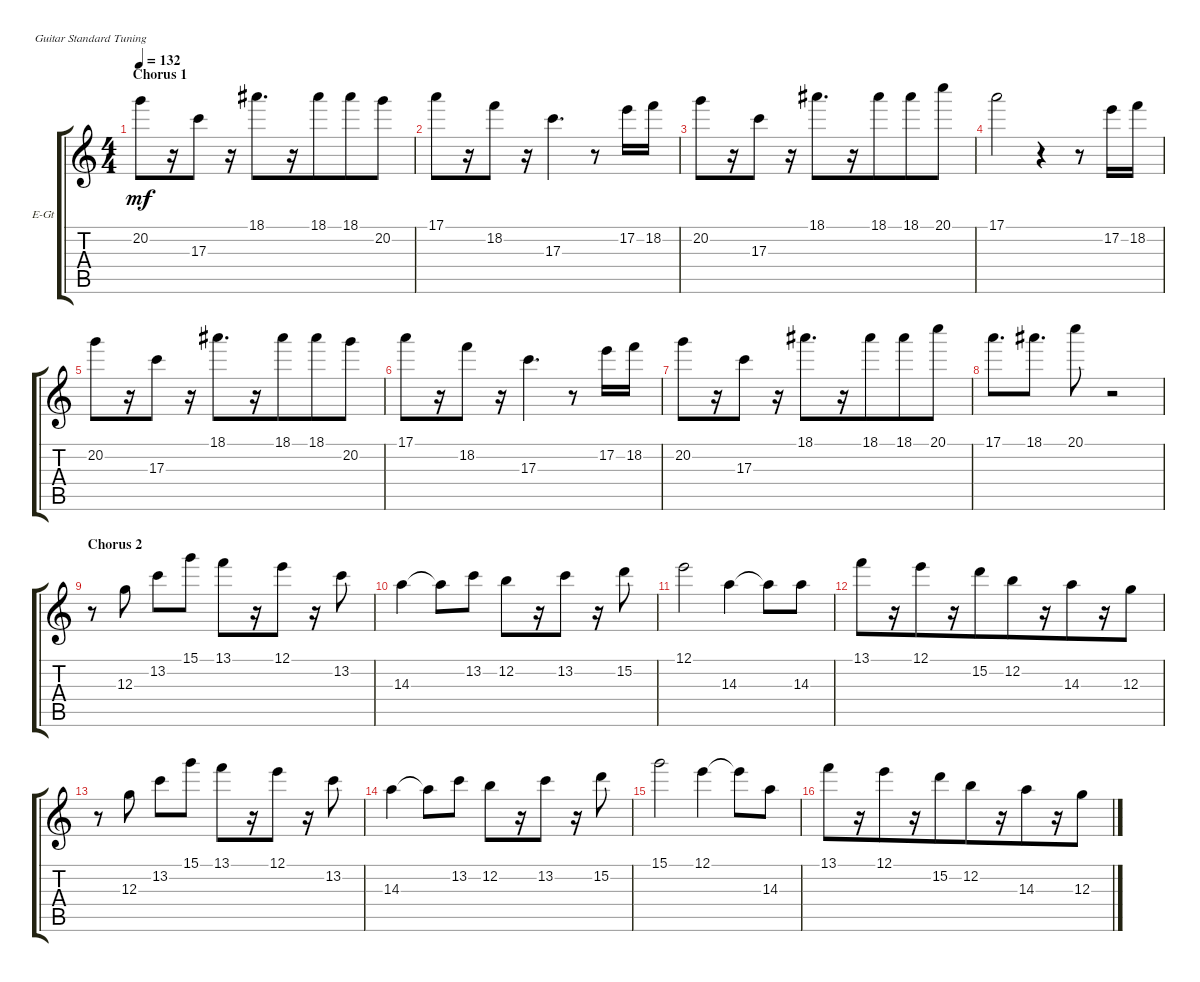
\defaultSystemsLayout 4
\bracketExtendMode groupsimilarinstruments
\firstSystemTrackNameOrientation horizontal
\otherSystemsTrackNameOrientation horizontal
\track ("Lead Guitar" "E-Gt") {instrument distortionguitar}
\staff {score tabs}
\tuning (E4 B3 G3 D3 A2 E2)
\ts (4 4)
\section ("" "Chorus 1")
\tempo 132
\clef g2
\ks c
20.2.8{dy mf} r.16 17.3.8 r.16 18.1.8{d beam merge} r.16{beam merge} 18.1.8{beam merge} 18.1.8 20.2.8 |
17.1.8 r.16 18.2.8{beam merge} r.16{beam merge} 17.3.4{d} r.8 17.2.16 18.2.16 |
20.2.8 r.16 17.3.8 r.16 18.1.8{d beam merge} r.16{beam merge} 18.1.8{beam merge} 18.1.8 20.1.8 |
17.1.2 r.4{beam merge} r.8 17.2.16 18.2.16 |
20.2.8 r.16 17.3.8 r.16 18.1.8{d beam merge} r.16{beam merge} 18.1.8{beam merge} 18.1.8 20.2.8 |
17.1.8 r.16 18.2.8{beam merge} r.16{beam merge} 17.3.4{d} r.8 17.2.16 18.2.16 |
20.2.8 r.16 17.3.8 r.16 18.1.8{d beam merge} r.16{beam merge} 18.1.8{beam merge} 18.1.8 20.1.8 |
17.1.8{d} 18.1.8{d} 20.1.8 r.2 |
\section ("" "Chorus 2")
r.8 12.3.8 13.2.8 15.1.8 13.1.8 r.16 12.1.8 r.16 13.2.8 |
14.3.4 14.3{t}.8 13.2.8 12.2.8 r.16 13.2.8 r.16 15.2.8 |
12.1.2 14.3.4 14.3{t}.8 14.3.8 |
13.1.8 r.16 12.1.8{beam merge} r.16{beam merge} 15.2.8{beam merge} 12.2.8 r.16 14.3.8{beam merge} r.16{beam merge} 12.3.8 |
r.8 12.3.8 13.2.8 15.1.8 13.1.8 r.16 12.1.8 r.16 13.2.8 |
14.3.4 14.3{t}.8 13.2.8 12.2.8 r.16 13.2.8 r.16 15.2.8 |
15.1.2 12.1.4 12.1{t}.8 14.3.8 |
13.1.8 r.16 12.1.8{beam merge} r.16{beam merge} 15.2.8{beam merge} 12.2.8 r.16 14.3.8{beam merge} r.16{beam merge} 12.3.8
